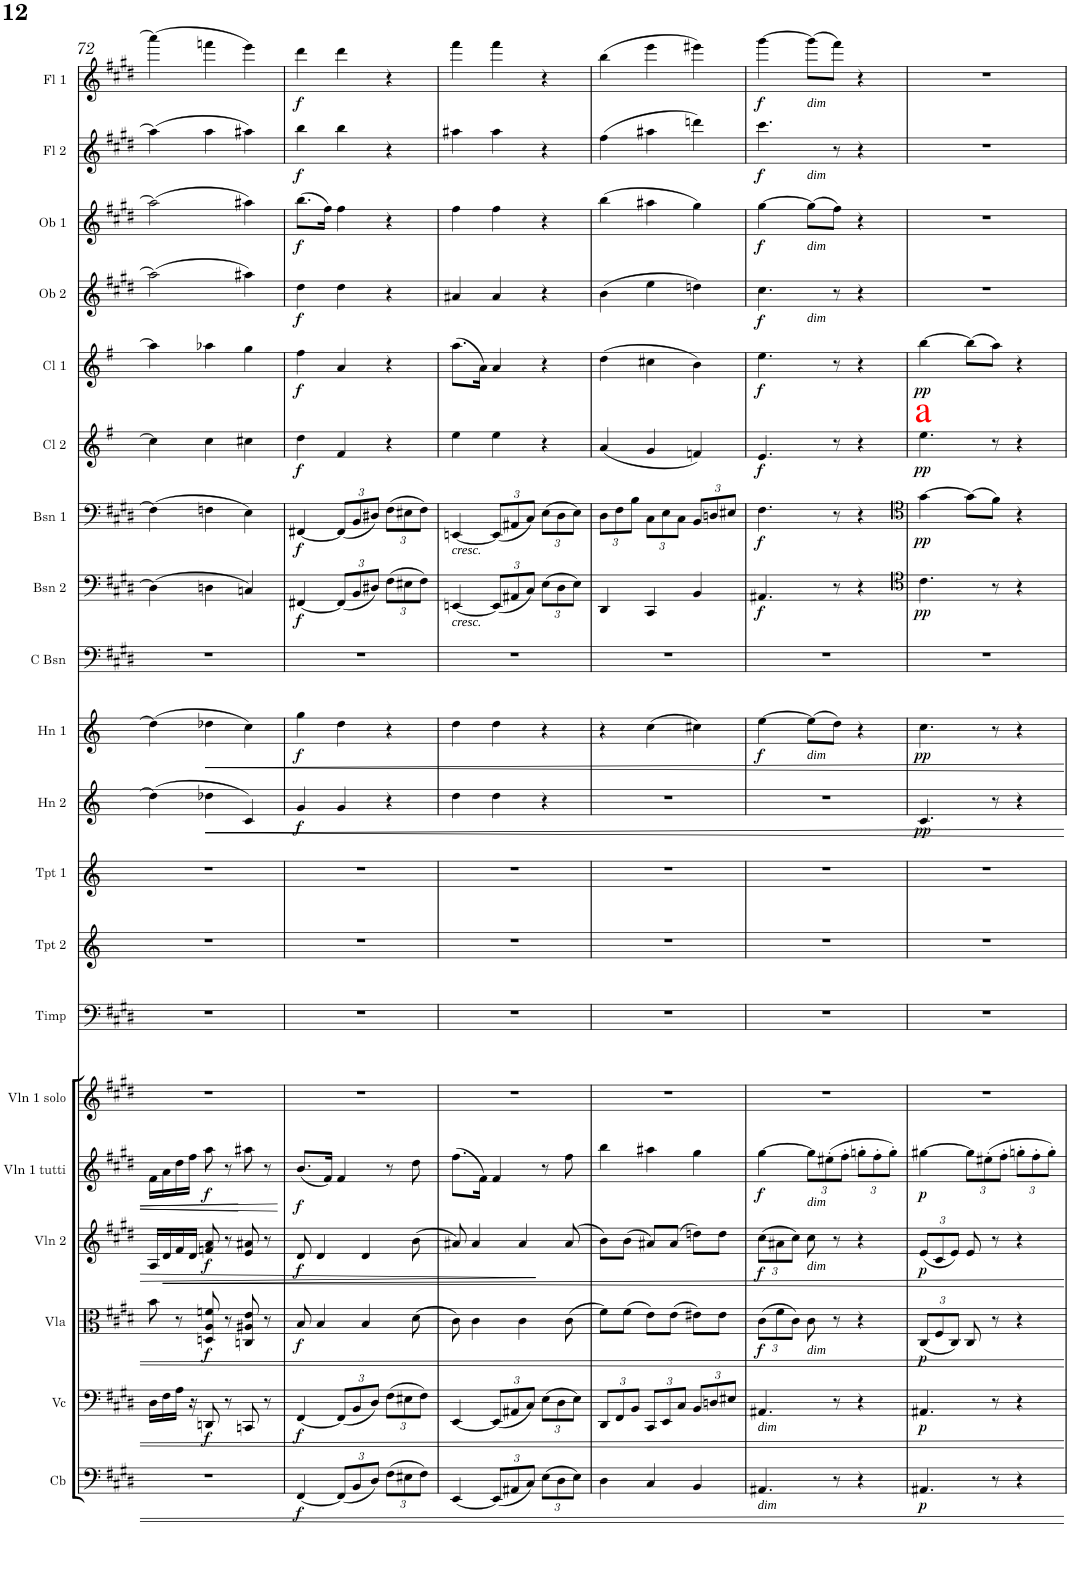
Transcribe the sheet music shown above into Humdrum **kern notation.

**kern	**dynam	**kern	**dynam	**kern	**dynam	**kern	**dynam	**kern	**dynam	**kern	**kern	**kern	**kern	**kern	**dynam	**kern	**dynam	**kern	**kern	**dynam	**kern	**dynam	**kern	**dynam	**kern	**text	**dynam	**kern	**dynam	**kern	**dynam	**kern	**dynam	**kern	**dynam
*part20	*part20	*part19	*part19	*part18	*part18	*part17	*part17	*part16	*part16	*part15	*part14	*part13	*part12	*part11	*part11	*part10	*part10	*part9	*part8	*part8	*part7	*part7	*part6	*part6	*part5	*part5	*part5	*part4	*part4	*part3	*part3	*part2	*part2	*part1	*part1
*staff20	*staff20	*staff19	*staff19	*staff18	*staff18	*staff17	*staff17	*staff16	*staff16	*staff15	*staff14	*staff13	*staff12	*staff11	*staff11	*staff10	*staff10	*staff9	*staff8	*staff8	*staff7	*staff7	*staff6	*staff6	*staff5	*staff5	*staff5	*staff4	*staff4	*staff3	*staff3	*staff2	*staff2	*staff1	*staff1
*I"Contrabass	*	*I"Violoncello	*	*I"Viola	*	*I"Violin 2	*	*I"Violin 1 tutti	*	*I"Violin 1 solo	*I"Timpani	*I"E Trumpet 2	*I"E Trumpet 1	*I"E Horn 2	*	*I"E Horn 1	*	*I"Contrabassoon	*I"Bassoon 2	*	*I"Bassoon 1	*	*I"A Clarinet 2	*	*I"A Clarinet 1	*	*	*I"Oboe 2	*	*I"Oboe 1	*	*I"Flute 2	*	*I"Flute 1	*
*I'Cb	*	*I'Vc	*	*I'Vla	*	*I'Vln 2	*	*I'Vln 1 tutti	*	*I'Vln 1 solo	*I'Timp	*I'Tpt 2	*I'Tpt 1	*I'Hn 2	*	*I'Hn 1	*	*I'C Bsn	*I'Bsn 2	*	*I'Bsn 1	*	*I'Cl 2	*	*I'Cl 1	*	*	*I'Ob 2	*	*I'Ob 1	*	*I'Fl 2	*	*I'Fl 1	*
!!LO:PB:g=z
*clefF4	*	*clefF4	*	*clefC3	*	*clefG2	*	*clefG2	*	*clefG2	*clefF4	*clefG2	*clefG2	*clefG2	*	*clefG2	*	*clefF4	*clefF4	*	*clefF4	*	*clefG2	*	*clefG2	*	*	*clefG2	*	*clefG2	*	*clefG2	*	*clefG2	*
*Trd7c12	*	*	*	*	*	*	*	*	*	*	*	*Trd-2c-4	*Trd-2c-4	*Trd5c8	*	*Trd5c8	*	*Trd7c12	*	*	*	*	*Trd2c3	*	*Trd2c3	*	*	*	*	*	*	*	*	*	*
*k[f#c#g#d#]	*	*k[f#c#g#d#]	*	*k[f#c#g#d#]	*	*k[f#c#g#d#]	*	*k[f#c#g#d#]	*	*k[f#c#g#d#]	*k[f#c#g#d#]	*k[]	*k[]	*k[]	*	*k[]	*	*k[f#c#g#d#]	*k[f#c#g#d#]	*	*k[f#c#g#d#]	*	*k[f#]	*	*k[f#]	*	*	*k[f#c#g#d#]	*	*k[f#c#g#d#]	*	*k[f#c#g#d#]	*	*k[f#c#g#d#]	*
*M3/4	*	*M3/4	*	*M3/4	*	*M3/4	*	*M3/4	*	*M3/4	*M3/4	*M3/4	*M3/4	*M3/4	*	*M3/4	*	*M3/4	*M3/4	*	*M3/4	*	*M3/4	*	*M3/4	*	*	*M3/4	*	*M3/4	*	*M3/4	*	*M3/4	*
=72	=72	=72	=72	=72	=72	=72	=72	=72	=72	=72	=72	=72	=72	=72	=72	=72	=72	=72	=72	=72	=72	=72	=72	=72	=72	=72	=72	=72	=72	=72	=72	=72	=72	=72	=72
2.r	.	16D#\LL	.	8b\	.	16A/LL	.	16f#\LL	.	2.r	2.r	2.r	2.r	(4dd\]	.	(4dd\]	.	2.r	(4D#\]	.	(4F#\]	.	4cc\]	.	4aa\]	.	.	(2aa\]	.	(2aa\]	.	(4aa\]	.	(4aaa\]	.
.	.	16F#\	.	.	.	16d#/	.	16a\	.	.	.	.	.	.	.	.	.	.	.	.	.	.	.	.	.	.	.	.	.	.	.	.	.	.	.
.	.	16A\JJ	.	8r	.	16f#/	.	16dd#\	.	.	.	.	.	.	.	.	.	.	.	.	.	.	.	.	.	.	.	.	.	.	.	.	.	.	.
.	.	16r	.	.	.	16d#/JJ	.	16ff#\JJ	.	.	.	.	.	.	.	.	.	.	.	.	.	.	.	.	.	.	.	.	.	.	.	.	.	.	.
!	!	!	!LO:DY:b	!	!LO:DY:b	!	!LO:DY:b	!	!LO:DY:b	!	!	!	!	!	!	!	!	!	!	!	!	!	!	!	!	!	!	!	!	!	!	!	!	!	!
.	.	8DDn/	f	8Dn/ 8A/ 8fn/	f	8fn/ 8a/	f	8aa\	f	.	.	.	.	4dd-X\	.	4dd-X\	.	.	4Dn\	.	4Fn\	.	4cc\	.	4aa-X\	.	.	.	.	.	.	4aa\	.	4fffn\	.
.	.	8r	.	8r	.	8r	.	8r	.	.	.	.	.	.	.	.	.	.	.	.	.	.	.	.	.	.	.	.	.	.	.	.	.	.	.
.	.	8CCn/	.	8Cn/ 8A#X/ 8e/	.	8e/ 8a#X/	.	8aa#X\	.	.	.	.	.	4c/)	.	4cc\)	.	.	4Cn/)	.	4E\)	.	4cc#X\	.	4gg\	.	.	4aa#X\)	.	4aa#X\)	.	4aa#X\)	.	4eee\)	.
.	.	8r	.	8r	.	8r	.	8r	.	.	.	.	.	.	.	.	.	.	.	.	.	.	.	.	.	.	.	.	.	.	.	.	.	.	.
=73	=73	=73	=73	=73	=73	=73	=73	=73	=73	=73	=73	=73	=73	=73	=73	=73	=73	=73	=73	=73	=73	=73	=73	=73	=73	=73	=73	=73	=73	=73	=73	=73	=73	=73	=73
!	!LO:DY:b	!	!LO:DY:b	!	!LO:DY:b	!	!LO:DY:b	!	!LO:DY:b	!	!	!	!	!	!LO:DY:b	!	!LO:DY:b	!	!	!LO:DY:b	!	!LO:DY:b	!	!LO:DY:b	!	!	!LO:DY:b	!	!LO:DY:b	!	!LO:DY:b	!	!LO:DY:b	!	!LO:DY:b
[4FF#/	f	[4FF#/	f	8B/	f	8d#/	f	(8.b/L	f	2.r	2.r	2.r	2.r	4g/	f	4gg\	f	2.r	[4FF#X/	f	[4FF#X/	f	4dd\	f	4ff#\	.	f	4dd#\	f	(8.bb\L	f	4bb\	f	4ddd#\	f
.	.	.	.	4B/	.	4d#/	.	.	.	.	.	.	.	.	.	.	.	.	.	.	.	.	.	.	.	.	.	.	.	.	.	.	.	.	.
.	.	.	.	.	.	.	.	16f#/Jk)	.	.	.	.	.	.	.	.	.	.	.	.	.	.	.	.	.	.	.	.	.	16ff#\Jk)	.	.	.	.	.
*Xbrackettup	*	*Xbrackettup	*	*	*	*	*	*	*	*	*	*	*	*	*	*	*	*	*Xbrackettup	*	*Xbrackettup	*	*	*	*	*	*	*	*	*	*	*	*	*	*
(12FF#/L]	.	(12FF#/L]	.	.	.	.	.	4f#/	.	.	.	.	.	4g/	.	4dd\	.	.	(12FF#/L]	.	(12FF#/L]	.	4f#/	.	4a/	.	.	4dd#\	.	4ff#\	.	4bb\	.	4ddd#\	.
12BB/	.	12BB/	.	.	.	.	.	.	.	.	.	.	.	.	.	.	.	.	12BB/	.	12BB/	.	.	.	.	.	.	.	.	.	.	.	.	.	.
.	.	.	.	4B/	.	4d#/	.	.	.	.	.	.	.	.	.	.	.	.	.	.	.	.	.	.	.	.	.	.	.	.	.	.	.	.	.
12D#/J)	.	12D#/J)	.	.	.	.	.	.	.	.	.	.	.	.	.	.	.	.	12D#X/J)	.	12D#X/J)	.	.	.	.	.	.	.	.	.	.	.	.	.	.
(12F#\L	.	(12F#\L	.	.	.	.	.	8r	.	.	.	.	.	4r	.	4r	.	.	(12F#\L	.	(12F#\L	.	4r	.	4r	.	.	4r	.	4r	.	4r	.	4r	.
12E#X\	.	12E#X\	.	.	.	.	.	.	.	.	.	.	.	.	.	.	.	.	12E#X\	.	12E#X\	.	.	.	.	.	.	.	.	.	.	.	.	.	.
.	.	.	.	(8d#\	.	(8b\	.	8dd#\	.	.	.	.	.	.	.	.	.	.	.	.	.	.	.	.	.	.	.	.	.	.	.	.	.	.	.
12F#\J)	.	12F#\J)	.	.	.	.	.	.	.	.	.	.	.	.	.	.	.	.	12F#\J)	.	12F#\J)	.	.	.	.	.	.	.	.	.	.	.	.	.	.
=74	=74	=74	=74	=74	=74	=74	=74	=74	=74	=74	=74	=74	=74	=74	=74	=74	=74	=74	=74	=74	=74	=74	=74	=74	=74	=74	=74	=74	=74	=74	=74	=74	=74	=74	=74
!	!	!	!	!	!	!	!	!	!	!	!	!	!	!	!	!	!	!	!	!	!LO:TX:b:i:t=cresc.	!	!	!	!	!	!	!	!	!	!	!	!	!	!
!	!	!	!	!	!	!	!	!	!	!	!	!	!	!	!	!	!	!	!LO:TX:b:i:t=cresc.	!	!	!	!	!	!	!	!	!	!	!	!	!	!	!	!
[4EE/	.	[4EE/	.	8c#\)	.	8a#X/)	.	(8.ff#\L	.	2.r	2.r	2.r	2.r	4dd\	.	4dd\	.	2.r	[4EEn/	.	[4EEn/	.	4ee\	.	(8.aa\L	.	.	4a#X/	.	4ff#\	.	4aa#X\	.	4fff#\	.
.	.	.	.	4c#\	.	4a#/	.	.	.	.	.	.	.	.	.	.	.	.	.	.	.	.	.	.	.	.	.	.	.	.	.	.	.	.	.
.	.	.	.	.	.	.	.	16f#\Jk)	.	.	.	.	.	.	.	.	.	.	.	.	.	.	.	.	16a\Jk)	.	.	.	.	.	.	.	.	.	.
(12EE/L]	.	(12EE/L]	.	.	.	.	.	4f#/	.	.	.	.	.	4dd\	.	4dd\	.	.	(12EE/L]	.	(12EE/L]	.	4ee\	.	4a/	.	.	4a#/	.	4ff#\	.	4aa#\	.	4fff#\	.
12AA#X/	.	12AA#X/	.	.	.	.	.	.	.	.	.	.	.	.	.	.	.	.	12AA#X/	.	12AA#X/	.	.	.	.	.	.	.	.	.	.	.	.	.	.
.	.	.	.	4c#\	.	4a#/	.	.	.	.	.	.	.	.	.	.	.	.	.	.	.	.	.	.	.	.	.	.	.	.	.	.	.	.	.
12C#/J)	.	12C#/J)	.	.	.	.	.	.	.	.	.	.	.	.	.	.	.	.	12C#/J)	.	12C#/J)	.	.	.	.	.	.	.	.	.	.	.	.	.	.
(12E\L	.	(12E\L	.	.	.	.	.	8r	.	.	.	.	.	4r	.	4r	.	.	(12E\L	.	(12E\L	.	4r	.	4r	.	.	4r	.	4r	.	4r	.	4r	.
12D#\	.	12D#\	.	.	.	.	.	.	.	.	.	.	.	.	.	.	.	.	12D#\	.	12D#\	.	.	.	.	.	.	.	.	.	.	.	.	.	.
.	.	.	.	(8c#\	.	(8a#/	.	8ff#\	.	.	.	.	.	.	.	.	.	.	.	.	.	.	.	.	.	.	.	.	.	.	.	.	.	.	.
12E\J)	.	12E\J)	.	.	.	.	.	.	.	.	.	.	.	.	.	.	.	.	12E\J)	.	12E\J)	.	.	.	.	.	.	.	.	.	.	.	.	.	.
=75	=75	=75	=75	=75	=75	=75	=75	=75	=75	=75	=75	=75	=75	=75	=75	=75	=75	=75	=75	=75	=75	=75	=75	=75	=75	=75	=75	=75	=75	=75	=75	=75	=75	=75	=75
4D#\	.	12DD#/L	.	8f#\L)	.	8b\L)	.	4bb\	.	2.r	2.r	2.r	2.r	2.r	.	4r	.	2.r	4DD#/	.	12D#\L	.	(4a/	.	(4dd\	.	.	(4b\	.	(4bb\	.	(4ff#\	.	(4bb\	.
.	.	12FF#/	.	.	.	.	.	.	.	.	.	.	.	.	.	.	.	.	.	.	12F#\	.	.	.	.	.	.	.	.	.	.	.	.	.	.
.	.	.	.	(8f#\J	.	(8b\J	.	.	.	.	.	.	.	.	.	.	.	.	.	.	.	.	.	.	.	.	.	.	.	.	.	.	.	.	.
.	.	12BB/J	.	.	.	.	.	.	.	.	.	.	.	.	.	.	.	.	.	.	12B\J	.	.	.	.	.	.	.	.	.	.	.	.	.	.
4C#/	.	12CC#/L	.	8e\L)	.	8a#X/L)	.	4aa#X\	.	.	.	.	.	.	.	(4cc\	.	.	4CC#/	.	12C#\L	.	4g/	.	4cc#X\	.	.	4ee\	.	4aa#X\	.	4aa#X\	.	4eee\	.
.	.	12EE/	.	.	.	.	.	.	.	.	.	.	.	.	.	.	.	.	.	.	12E\	.	.	.	.	.	.	.	.	.	.	.	.	.	.
.	.	.	.	(8e\J	.	(8a#/J	.	.	.	.	.	.	.	.	.	.	.	.	.	.	.	.	.	.	.	.	.	.	.	.	.	.	.	.	.
.	.	12C#/J	.	.	.	.	.	.	.	.	.	.	.	.	.	.	.	.	.	.	12C#\J	.	.	.	.	.	.	.	.	.	.	.	.	.	.
4BB/	.	12BB/L	.	8e#X\L)	.	8ddn\L)	.	4gg#\	.	.	.	.	.	.	.	4cc#X\)	.	.	4BB/	.	12BB/L	.	4fn/)	.	4b\)	.	.	4ddn\)	.	4gg#\)	.	4dddn\)	.	4eee#X\)	.
.	.	12Dn/	.	.	.	.	.	.	.	.	.	.	.	.	.	.	.	.	.	.	12Dn/	.	.	.	.	.	.	.	.	.	.	.	.	.	.
.	.	.	.	8e#\J	.	8dd\J	.	.	.	.	.	.	.	.	.	.	.	.	.	.	.	.	.	.	.	.	.	.	.	.	.	.	.	.	.
.	.	12E#X/J	.	.	.	.	.	.	.	.	.	.	.	.	.	.	.	.	.	.	12E#X/J	.	.	.	.	.	.	.	.	.	.	.	.	.	.
=76	=76	=76	=76	=76	=76	=76	=76	=76	=76	=76	=76	=76	=76	=76	=76	=76	=76	=76	=76	=76	=76	=76	=76	=76	=76	=76	=76	=76	=76	=76	=76	=76	=76	=76	=76
*	*	*	*	*Xbrackettup	*	*Xbrackettup	*	*	*	*	*	*	*	*	*	*	*	*	*	*	*	*	*	*	*	*	*	*	*	*	*	*	*	*	*
!	!	!LO:TX:b:i:t=dim	!	!	!	!	!	!	!	!	!	!	!	!	!	!	!	!	!	!	!	!	!	!	!	!	!	!	!	!	!	!	!	!	!
!LO:TX:b:i:t=dim	!	!	!	!	!	!	!	!	!	!	!	!	!	!	!	!	!	!	!	!	!	!	!	!	!	!	!	!	!	!	!	!	!	!	!
!	!	!	!	!	!LO:DY:b	!	!LO:DY:b	!	!LO:DY:b	!	!	!	!	!	!	!	!LO:DY:b	!	!	!LO:DY:b	!	!LO:DY:b	!	!LO:DY:b	!	!	!LO:DY:b	!	!LO:DY:b	!	!LO:DY:b	!	!LO:DY:b	!	!LO:DY:b
*	*	*	*	*	*	*	*	*	*	*	*	*	*	*	*	*	*	*	*	*	*	*	*	*	*	*	*	*^	*	*	*	*^	*	*	*
4.AA#X/	.	4.AA#X/	.	(12c#\L	f	(12cc#\L	f	[4gg#\	f	2.r	2.r	2.r	2.r	2.r	.	[4ee\	f	2.r	4.AA#X/	f	4.F#\	f	4.e/	f	4.ee\	.	f	4.cc#\	4ryy	f	[4gg#\	f	4.ccc#\	4ryy	f	[4ggg#\	f
.	.	.	.	12f#\	.	12a#X\	.	.	.	.	.	.	.	.	.	.	.	.	.	.	.	.	.	.	.	.	.	.	.	.	.	.	.	.	.	.	.
.	.	.	.	12c#\J)	.	12cc#\J)	.	.	.	.	.	.	.	.	.	.	.	.	.	.	.	.	.	.	.	.	.	.	.	.	.	.	.	.	.	.	.
*	*	*	*	*	*	*	*	*Xbrackettup	*	*	*	*	*	*	*	*	*	*	*	*	*	*	*	*	*	*	*	*	*	*	*	*	*	*	*	*	*
!	!	!	!	!	!	!	!	!	!	!	!	!	!	!	!	!	!	!	!	!	!	!	!	!	!	!	!	!	!	!	!	!	!	!	!	!LO:TX:b:i:t=dim	!
!	!	!	!	!	!	!	!	!	!	!	!	!	!	!	!	!	!	!	!	!	!	!	!	!	!	!	!	!	!	!	!	!	!	!LO:TX:b:i:t=dim	!	!	!
!	!	!	!	!	!	!	!	!	!	!	!	!	!	!	!	!	!	!	!	!	!	!	!	!	!	!	!	!	!	!	!LO:TX:b:i:t=dim	!	!	!	!	!	!
!	!	!	!	!	!	!	!	!	!	!	!	!	!	!	!	!	!	!	!	!	!	!	!	!	!	!	!	!	!LO:TX:b:i:t=dim	!	!	!	!	!	!	!	!
!	!	!	!	!	!	!	!	!	!	!	!	!	!	!	!	!LO:TX:b:i:t=dim	!	!	!	!	!	!	!	!	!	!	!	!	!	!	!	!	!	!	!	!	!
!	!	!	!	!	!	!	!	!LO:TX:b:i:t=dim	!	!	!	!	!	!	!	!	!	!	!	!	!	!	!	!	!	!	!	!	!	!	!	!	!	!	!	!	!
!	!	!	!	!	!	!LO:TX:b:i:t=dim	!	!	!	!	!	!	!	!	!	!	!	!	!	!	!	!	!	!	!	!	!	!	!	!	!	!	!	!	!	!	!
!	!	!	!	!LO:TX:b:i:t=dim	!	!	!	!	!	!	!	!	!	!	!	!	!	!	!	!	!	!	!	!	!	!	!	!	!	!	!	!	!	!	!	!	!
.	.	.	.	8c#\	.	8cc#\	.	12gg#\L]	.	.	.	.	.	.	.	(8ee\L]	.	.	.	.	.	.	.	.	.	.	.	.	2ryy	.	(8gg#\L]	.	.	2ryy	.	(8ggg#\L]	.
.	.	.	.	.	.	.	.	(12ee#X'\	.	.	.	.	.	.	.	.	.	.	.	.	.	.	.	.	.	.	.	.	.	.	.	.	.	.	.	.	.
8r	.	8r	.	8r	.	8r	.	.	.	.	.	.	.	.	.	8dd\J)	.	.	8r	.	8r	.	8r	.	8r	.	.	8r	.	.	8ff#\J)	.	8r	.	.	8fff#\J)	.
.	.	.	.	.	.	.	.	12ff#'\J	.	.	.	.	.	.	.	.	.	.	.	.	.	.	.	.	.	.	.	.	.	.	.	.	.	.	.	.	.
4r	.	4r	.	4r	.	4r	.	12ggn'\L	.	.	.	.	.	.	.	4r	.	.	4r	.	4r	.	4r	.	4r	.	.	4r	.	.	4r	.	4r	.	.	4r	.
.	.	.	.	.	.	.	.	12ff#'\	.	.	.	.	.	.	.	.	.	.	.	.	.	.	.	.	.	.	.	.	.	.	.	.	.	.	.	.	.
.	.	.	.	.	.	.	.	12gg'\J)	.	.	.	.	.	.	.	.	.	.	.	.	.	.	.	.	.	.	.	.	.	.	.	.	.	.	.	.	.
*	*	*	*	*	*	*	*	*	*	*	*	*	*	*	*	*	*	*	*	*	*	*	*	*	*	*	*	*v	*v	*	*	*	*v	*v	*	*	*
=77	=77	=77	=77	=77	=77	=77	=77	=77	=77	=77	=77	=77	=77	=77	=77	=77	=77	=77	=77	=77	=77	=77	=77	=77	=77	=77	=77	=77	=77	=77	=77	=77	=77	=77	=77
*	*	*	*	*	*	*	*	*	*	*	*	*	*	*	*	*	*	*	*clefC4	*	*clefC4	*	*	*	*	*	*	*	*	*	*	*	*	*	*
*	*	*	*	*	*	*	*	*	*	*	*	*	*	*	*	*	*	*	*	*	*	*	*	*	*	*	*	*^	*	*	*	*^	*	*	*
!	!LO:DY:b	!	!LO:DY:b	!	!LO:DY:b	!	!LO:DY:b	!	!LO:DY:b	!	!	!	!	!	!LO:DY:b	!	!LO:DY:b	!	!	!LO:DY:b	!	!LO:DY:b	!	!LO:DY:b	!	!LO:LY:b:color=#FF0000	!LO:DY:b	!	!	!	!	!	!	!	!	!	!
*	*	*	*	*	*	*	*	*	*	*	*	*	*	*	*	*	*	*	*	*	*	*	*	*	*	*	*	*v	*v	*	*	*	*v	*v	*	*	*
4.AA#X/	p	4.AA#X/	p	(12C#/L	p	(12e/L	p	[4gg#X\	p	2.r	2.r	2.r	2.r	4.c/	pp	4.cc\	pp	2.r	4.c#\	pp	[4g#\	pp	4.ee\	pp	[4bb\	a	pp	2.r	.	2.r	.	2.r	.	2.r	.
.	.	.	.	12F#/	.	12c#/	.	.	.	.	.	.	.	.	.	.	.	.	.	.	.	.	.	.	.	.	.	.	.	.	.	.	.	.	.
.	.	.	.	12C#/J)	.	12e/J)	.	.	.	.	.	.	.	.	.	.	.	.	.	.	.	.	.	.	.	.	.	.	.	.	.	.	.	.	.
.	.	.	.	8C#/	.	8e/	.	12gg#\L]	.	.	.	.	.	.	.	.	.	.	.	.	(8g#\L]	.	.	.	(8bb\L]	.	.	.	.	.	.	.	.	.	.
.	.	.	.	.	.	.	.	(12ee#X'\	.	.	.	.	.	.	.	.	.	.	.	.	.	.	.	.	.	.	.	.	.	.	.	.	.	.	.
8r	.	8r	.	8r	.	8r	.	.	.	.	.	.	.	8r	.	8r	.	.	8r	.	8f#\J)	.	8r	.	8aa\J)	.	.	.	.	.	.	.	.	.	.
.	.	.	.	.	.	.	.	12ff#'\J	.	.	.	.	.	.	.	.	.	.	.	.	.	.	.	.	.	.	.	.	.	.	.	.	.	.	.
4r	.	4r	.	4r	.	4r	.	12ggn'\L	.	.	.	.	.	4r	.	4r	.	.	4r	.	4r	.	4r	.	4r	.	.	.	.	.	.	.	.	.	.
.	.	.	.	.	.	.	.	12ff#'\	.	.	.	.	.	.	.	.	.	.	.	.	.	.	.	.	.	.	.	.	.	.	.	.	.	.	.
.	.	.	.	.	.	.	.	12gg'\J)	.	.	.	.	.	.	.	.	.	.	.	.	.	.	.	.	.	.	.	.	.	.	.	.	.	.	.
=	=	=	=	=	=	=	=	=	=	=	=	=	=	=	=	=	=	=	=	=	=	=	=	=	=	=	=	=	=	=	=	=	=	=	=
*-	*-	*-	*-	*-	*-	*-	*-	*-	*-	*-	*-	*-	*-	*-	*-	*-	*-	*-	*-	*-	*-	*-	*-	*-	*-	*-	*-	*-	*-	*-	*-	*-	*-	*-	*-
